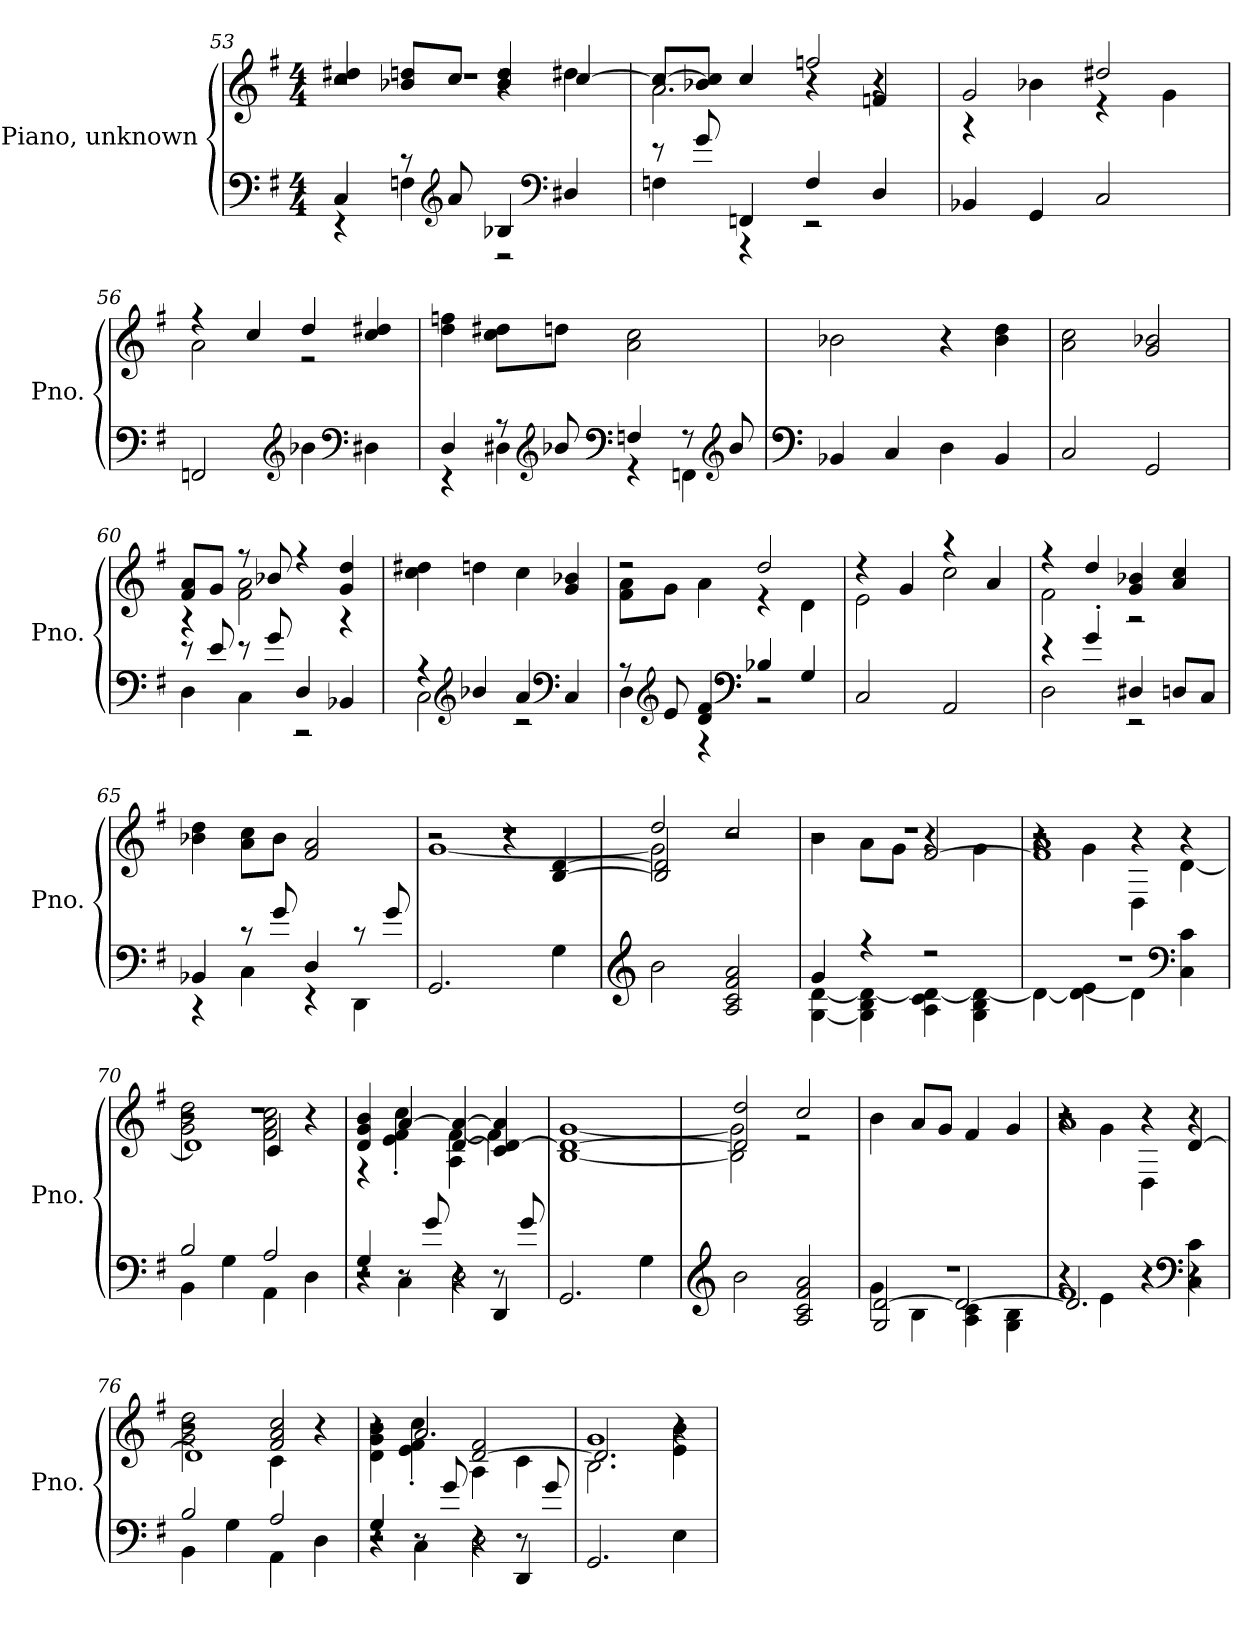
**kern	**kern
*part1	*part1
*staff2	*staff1
*I"Piano, unknown	*
*I'Pno.	*
*clefF4	*clefG2
*k[f#]	*k[f#]
*M4/4	*M4/4
=53	=53
*^	*^
*	*	*	*^
4C/	4r	1r	2r	4cc/ 4dd#X/
8r	4Fn\	.	.	8b-X/ 8ddn/L
*clefG2	*	*	*	*
8a/	.	.	.	8cc/J
4B-X/	2r	.	4r	4b-/ 4dd/
*clefF4	*	*	*	*
4D#X/	.	.	4dd#X\	[4cc/
!!LO:LB:g=z	!!	!!
=54	=54	=54	=54	=54
8r	4Fn\	2r	2.a\	8cc/L_
8g/	.	.	.	8b-X/ 8cc/]J
4FFn/	4r	.	.	4cc/
4F/	2r	2ffn/	.	4r
4D/	.	.	4r	4fn/
*v	*v	*	*	*
*	*	*v	*v
=55	=55	=55
4BB-X/	2g/	4r
4GG/	.	4b-X\
2C/	2dd#X/	4r
.	.	4g\
=56	=56	=56
2FFn/	4r	2a\
.	4cc/	.
*clefG2	*	*
4b-X\	4dd/	2r
*clefF4	*	*
4D#X\	4cc/ 4dd#X/	.
*	*v	*v
=57	=57
*^	*
4D/	4r	4dd\ 4ffn\
8r	4D#X\	8cc\ 8dd#X\L
*clefG2	*	*
8b-X/	.	8ddn\J
*clefF4	*	*
4Fn/	4r	2a\ 2cc\
8r	4FFn\	.
*clefG2	*	*
8b-/	.	.
*v	*v	*
!!LO:LB:g=z
=58	=58
*clefF4	*
4BB-X/	2b-X\
4C/	.
4D\	4r
4BB-/	4b-\ 4dd\
=59	=59
2C/	2a\ 2cc\
2GG/	2g/ 2b-X/
=60	=60
*^	*^
8r	4D\	8f#/ 8a/L	4r
8e/	.	8g/J	.
8r	4C\	8r	2f#\ 2a\
8g/	.	8b-X/	.
4D/	2r	4r	.
4BB-X/	.	4g/ 4dd/	4r
*	*	*v	*v
=61	=61	=61
4r	2C\	4cc\ 4dd#X\
*clefG2	*	*
4b-X/	.	4ddn\
4a/	2r	4cc\
*clefF4	*	*
4C/	.	4g/ 4b-X/
=62	=62	=62
*	*	*^
8r	4D\	2r	8f#\ 8a\L
*clefG2	*	*	*
8e/	.	.	8g\J
4d/ 4f#/	4r	.	4a\
*clefF4	*	*	*
4B-X/	2r	2dd/	4r
4G/	.	.	4d\
*v	*v	*	*
=63	=63	=63
2C/	4r	2e\
.	4g/	.
2AA/	4r	2cc\
.	4a/	.
!!LO:LB:g=z	!!
=64	=64	=64
*^	*	*
4r	2D\	4r	2f#\
4g'/	.	4dd/	.
4D#X/	2r	4g/ 4b-X/	2r
8Dn/L	.	4a/ 4cc/	.
8C/J	.	.	.
*	*	*v	*v
=65	=65	=65
4BB-X/	4r	4b-X\ 4dd\
8r	4C\	8a\ 8cc\L
8g/	.	8b-\J
4D/	4r	2f#/ 2a/
8r	4DD\	.
8g/	.	.
*v	*v	*
=66	=66
*	*^
*	*	*^
2.GG/	1r	[1g	2r
.	.	.	4r
4G\	.	.	[4B/ [4d/
=67	=67	=67	=67
*clefG2	*	*	*
2b\	2dd/	2g\]	2B/] 2d/]
2A/ 2c/ 2f#/ 2a/	2cc/	2r	2r
=68	=68	=68	=68
*^	*	*	*
4g/	[4G\ [4d\	1r	4b\	2r
4r	4G\] 4B\ 4d\_	.	8a\L	.
.	.	.	8g\J	.
2r	4A\ 4c\ 4d\_	.	4r	[2f#/
.	4G\ 4B\ 4d\_	.	4g\	.
=69	=69	=69	=69	=69
*	*	*	*	*^
1r	4d\_	1a	4r	1f#]	2r
.	4d\_ 4e\	.	4g\	.	.
.	4d\]	.	4D\	.	4r
*clefF4	*	*	*	*	*
.	4C\ 4c\	.	4r	.	[4d\
!!LO:PB:g=z	!!	!!	!!
=70	=70	=70	=70	=70	=70
2B/	4BB\	1r	2g\ 2b\ 2dd\	2r	1d]
.	4G\	.	.	.	.
2A/	4AA\	.	2f#\ 2a\ 2cc\	4c/	.
.	4D\	.	.	4r	.
*	*	*	*v	*v	*v
=71	=71	=71	=71
*	*^	*	*
4G/	4r	2r	4d/ 4g/ 4b/	4r
8r	4C\	.	[4a/	4e\' 4f#\' 4cc\'
8g/	.	.	.	.
4r	2D\	4r	[4d/ 4a/_	4A\ [4f#\
8r	.	4DD/	4c/ 4d/_ 4a/]	4f#\]
8g/	.	.	.	.
*v	*v	*v	*	*
=72	=72	=72
2.GG/	1d_	[1B [1g
4G\	.	.
=73	=73	=73
*clefG2	*	*
2b\	2d/] 2dd/	2B\] 2g\]
2A/ 2c/ 2f#/ 2a/	2cc/	2r
*	*v	*v
=74	=74
*^	*
*	*^	*
1r	4g\	2G/ [2d/	4b\
.	4B\	.	8a/L
.	.	.	8g/J
.	4A\ 4c\	2d/_	4f#/
.	4G\ 4B\	.	4g/
=75	=75	=75	=75
*	*	*	*^
*	*	*	*	*^
1f#	4r	2.d/]	1a	4r	2r
.	4e\	.	.	4g\	.
.	4r	.	.	4D\	4r
*clefF4	*	*	*	*	*
.	4C\ 4c\	4r	.	4r	[4d/
*	*v	*v	*	*	*
=76	=76	=76	=76	=76
2B/	4BB\	2r	2g\ 2b\ 2dd\	1d]
.	4G\	.	.	.
2A/	4AA\	2f#/ 2a/ 2cc/	4c\	.
.	4D\	.	4r	.
!!LO:LB:g=z	!!	!!
=77	=77	=77	=77	=77
*	*^	*	*	*
4G/	4r	2r	4r	4d\ 4g\ 4b\	2r
8r	4C\	.	2.a/	4e\' 4f#\' 4cc\'	.
8g/	.	.	.	.	.
4r	2D\	4r	.	4A\	[2d/ 2f#/
8r	.	4DD/	.	4c\	.
8g/	.	.	.	.	.
*v	*v	*v	*	*	*
=78	=78	=78	=78
2.GG/	1g	2.B\	2.d/]
4E\	.	4e\ 4b\	4r
*	*v	*v	*v
=	=
*-	*-
